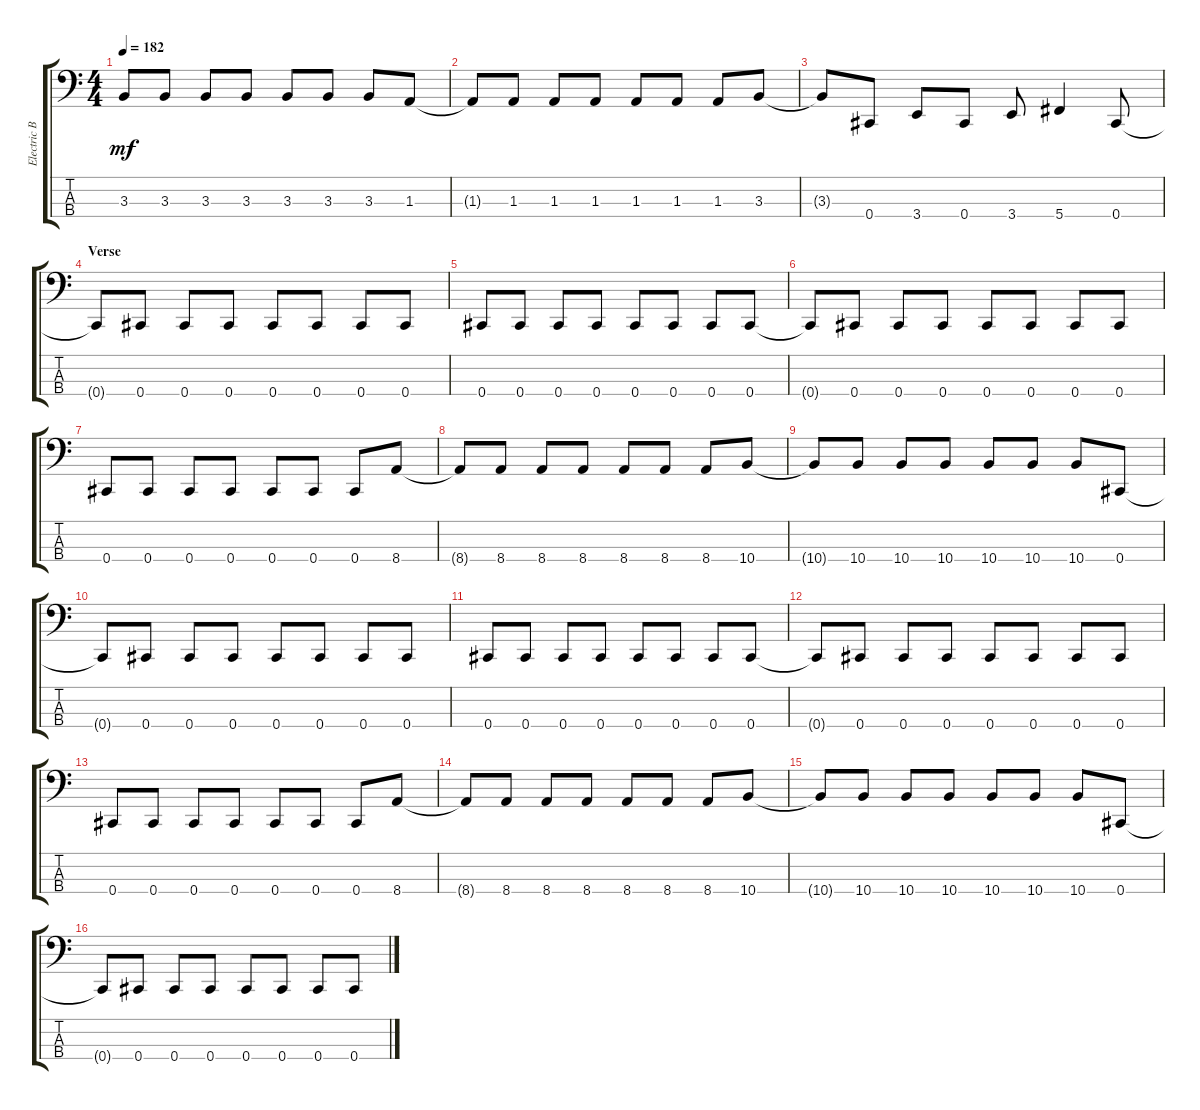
\track ("Electric Bass" "Electric B") {instrument electricbassfinger}
\staff {score tabs}
\tuning (Gb2 Db2 Ab1 Db1) {hide}
\ts (4 4)
\tempo 182
\clef f4
\ks c
3.3.8{dy mf} 3.3.8 3.3.8 3.3.8 3.3.8 3.3.8 3.3.8 1.3.8 |
1.3{t}.8 1.3.8 1.3.8 1.3.8 1.3.8 1.3.8 1.3.8 3.3.8 |
3.3{t}.8 0.4.8 3.4.8 0.4.8 3.4.8 5.4.4 0.4.8 |
\section ("" "Verse")
0.4{t}.8 0.4.8 0.4.8 0.4.8 0.4.8 0.4.8 0.4.8 0.4.8 |
0.4.8 0.4.8 0.4.8 0.4.8 0.4.8 0.4.8 0.4.8 0.4.8 |
0.4{t}.8 0.4.8 0.4.8 0.4.8 0.4.8 0.4.8 0.4.8 0.4.8 |
0.4.8 0.4.8 0.4.8 0.4.8 0.4.8 0.4.8 0.4.8 8.4.8 |
8.4{t}.8 8.4.8 8.4.8 8.4.8 8.4.8 8.4.8 8.4.8 10.4.8 |
10.4{t}.8 10.4.8 10.4.8 10.4.8 10.4.8 10.4.8 10.4.8 0.4.8 |
0.4{t}.8 0.4.8 0.4.8 0.4.8 0.4.8 0.4.8 0.4.8 0.4.8 |
0.4.8 0.4.8 0.4.8 0.4.8 0.4.8 0.4.8 0.4.8 0.4.8 |
0.4{t}.8 0.4.8 0.4.8 0.4.8 0.4.8 0.4.8 0.4.8 0.4.8 |
0.4.8 0.4.8 0.4.8 0.4.8 0.4.8 0.4.8 0.4.8 8.4.8 |
8.4{t}.8 8.4.8 8.4.8 8.4.8 8.4.8 8.4.8 8.4.8 10.4.8 |
10.4{t}.8 10.4.8 10.4.8 10.4.8 10.4.8 10.4.8 10.4.8 0.4.8 |
0.4{t}.8 0.4.8 0.4.8 0.4.8 0.4.8 0.4.8 0.4.8 0.4.8
